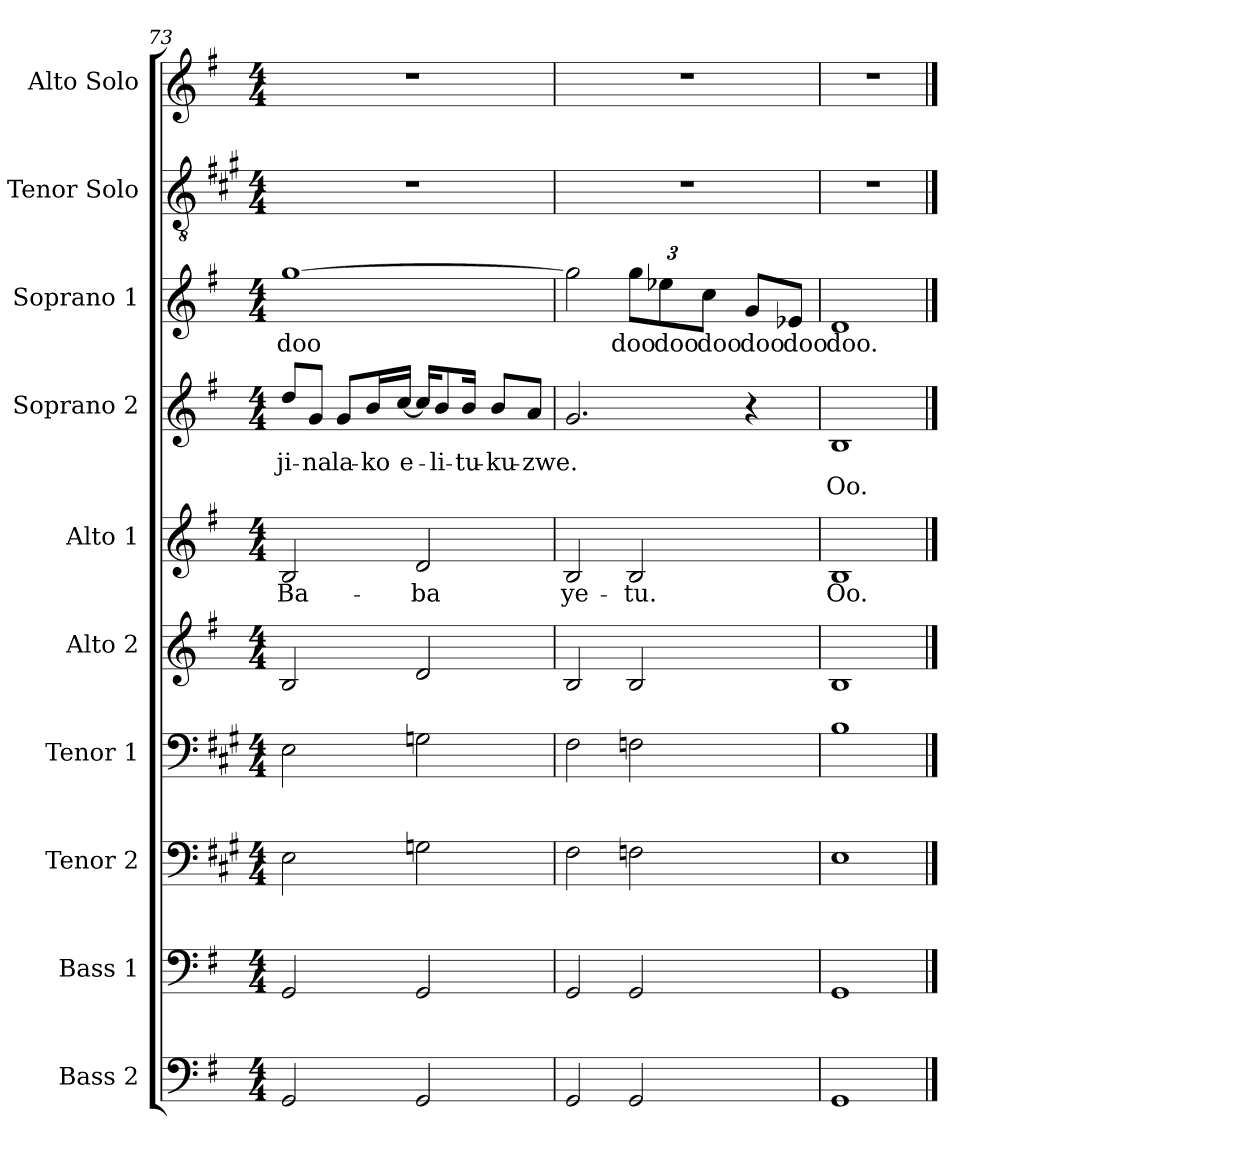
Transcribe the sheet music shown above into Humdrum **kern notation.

**kern	**kern	**kern	**kern	**kern	**kern	**text	**kern	**text	**text	**kern	**text	**kern	**kern
*part10	*part9	*part8	*part7	*part6	*part5	*part5	*part4	*part4	*part4	*part3	*part3	*part2	*part1
*staff10	*staff9	*staff8	*staff7	*staff6	*staff5	*staff5	*staff4	*staff4	*staff4	*staff3	*staff3	*staff2	*staff1
*I"Bass 2	*I"Bass 1	*I"Tenor 2	*I"Tenor 1	*I"Alto 2	*I"Alto 1	*	*I"Soprano 2	*	*	*I"Soprano 1	*	*I"Tenor Solo	*I"Alto Solo
*I'B2	*I'B1	*I'T2	*I'T1	*I'A2	*I'A1	*	*I'S2	*	*	*I'S1	*	*I'TS	*I'AS
!!LO:PB:g=z
*clefF4	*clefF4	*clefF4	*clefF4	*clefG2	*clefG2	*	*clefG2	*	*	*clefG2	*	*clefGv2	*clefG2
*	*	*ITrd1c2	*ITrd1c2	*	*	*	*	*	*	*	*	*ITrd1c2	*
*k[f#]	*k[f#]	*k[f#]	*k[f#]	*k[f#]	*k[f#]	*	*k[f#]	*	*	*k[f#]	*	*k[f#]	*k[f#]
*M4/4	*M4/4	*M4/4	*M4/4	*M4/4	*M4/4	*	*M4/4	*	*	*M4/4	*	*M4/4	*M4/4
=73	=73	=73	=73	=73	=73	=73	=73	=73	=73	=73	=73	=73	=73
!	!	!	!	!	!	!LO:LY:b	!	!LO:LY:b	!	!	!LO:LY:b	!	!
2GG/	2GG/	2D\	2D\	2B/	2B/	Ba-	8dd/L	ji-	.	[1gg	doo	1r	1r
!	!	!	!	!	!	!	!	!LO:LY:b	!	!	!	!	!
.	.	.	.	.	.	.	8g/J	-na	.	.	.	.	.
!	!	!	!	!	!	!	!	!LO:LY:b	!	!	!	!	!
.	.	.	.	.	.	.	8g/L	la-	.	.	.	.	.
!	!	!	!	!	!	!	!	!LO:LY:b	!	!	!	!	!
.	.	.	.	.	.	.	16b/L	-ko	.	.	.	.	.
!	!	!	!	!	!	!	!	!LO:LY:b	!	!	!	!	!
.	.	.	.	.	.	.	[16cc/JJ	e-	.	.	.	.	.
!	!	!	!	!	!	!LO:LY:b	!	!	!	!	!	!	!
2GG/	2GG/	2Fn\	2Fn\	2d/	2d/	-ba	16cc/KL]	.	.	.	.	.	.
!	!	!	!	!	!	!	!	!LO:LY:b	!	!	!	!	!
.	.	.	.	.	.	.	8b/	-li-	.	.	.	.	.
!	!	!	!	!	!	!	!	!LO:LY:b	!	!	!	!	!
.	.	.	.	.	.	.	16b/Jk	-tu-	.	.	.	.	.
!	!	!	!	!	!	!	!	!LO:LY:b	!	!	!	!	!
.	.	.	.	.	.	.	8b/L	-ku-	.	.	.	.	.
!	!	!	!	!	!	!	!	!LO:LY:b	!	!	!	!	!
.	.	.	.	.	.	.	8a/J	-zwe.	.	.	.	.	.
=74	=74	=74	=74	=74	=74	=74	=74	=74	=74	=74	=74	=74	=74
!	!	!	!	!	!	!LO:LY:b	!	!	!	!	!	!	!
2GG/	2GG/	2E\	2E\	2B/	2B/	ye-	2.g/	.	.	2gg\]	.	1r	1r
!	!	!	!	!	!	!LO:LY:b	!	!	!	!	!	!	!
*	*	*	*	*	*	*	*	*	*	*Xbrackettup	*	*	*
!	!	!	!	!	!	!	!	!	!	!	!LO:LY:b	!	!
2GG/	2GG/	2E-X\	2E-X\	2B/	2B/	-tu.	.	.	.	12gg\L	doo	.	.
!	!	!	!	!	!	!	!	!	!	!	!LO:LY:b	!	!
.	.	.	.	.	.	.	.	.	.	12ee-X\	doo	.	.
!	!	!	!	!	!	!	!	!	!	!	!LO:LY:b	!	!
.	.	.	.	.	.	.	.	.	.	12cc\J	doo	.	.
!	!	!	!	!	!	!	!	!	!	!	!LO:LY:b	!	!
.	.	.	.	.	.	.	4r	.	.	8g/L	doo	.	.
!	!	!	!	!	!	!	!	!	!	!	!LO:LY:b	!	!
.	.	.	.	.	.	.	.	.	.	8e-X/J	doo	.	.
=75	=75	=75	=75	=75	=75	=75	=75	=75	=75	=75	=75	=75	=75
!	!	!	!	!	!	!LO:LY:b	!	!	!LO:LY:b	!	!LO:LY:b	!	!
1GG	1GG	1D	1A	1B	1B	Oo.	1B	.	Oo.	1d	doo.	1r	1r
==	==	==	==	==	==	==	==	==	==	==	==	==	==
*-	*-	*-	*-	*-	*-	*-	*-	*-	*-	*-	*-	*-	*-
